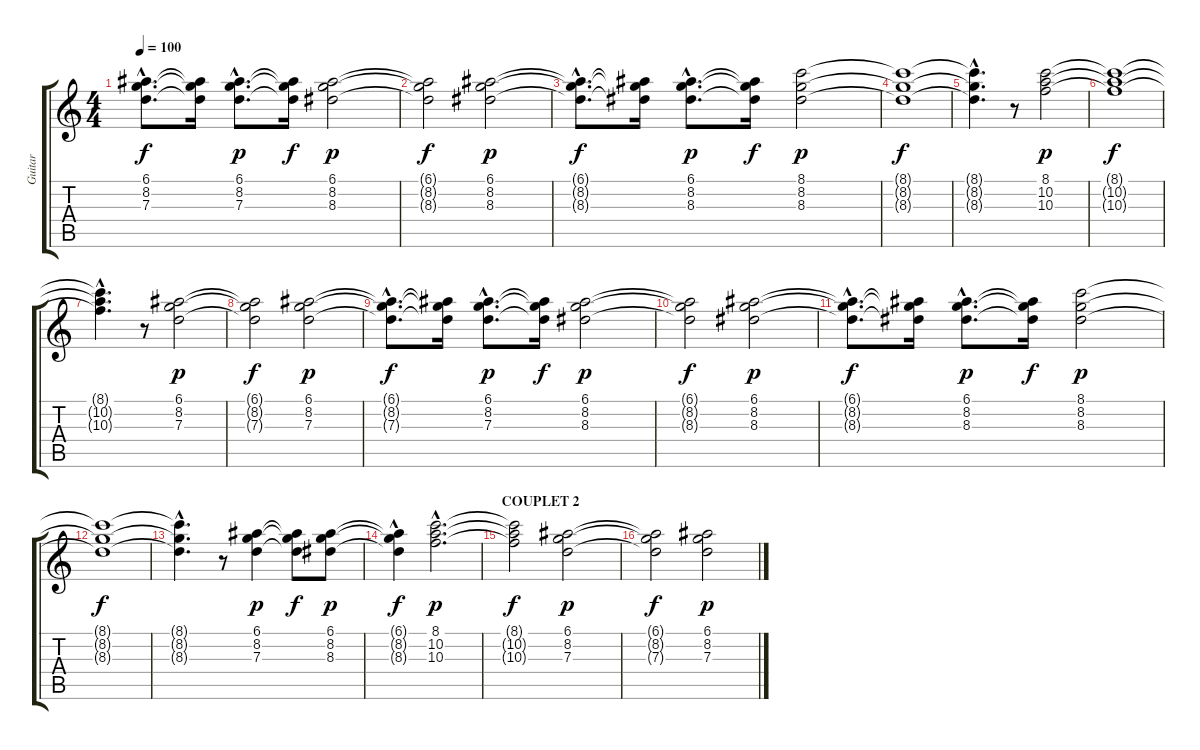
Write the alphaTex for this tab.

\track ("Guitar" "Guitar") {instrument acousticguitarsteel}
\staff {score tabs}
\tuning (E4 B3 G3 D3 A2 E2) {hide}
\ts (4 4)
\tempo 100
\clef g2
\ks c
(6.1{hac t} 8.2{hac t} 7.3{hac t}).8{d dy f} (6.1{t} 8.2{t} 7.3{t}).16 (6.1{hac} 8.2{hac} 7.3{hac}).8{d dy p} (6.1{t} 8.2{t} 7.3{t}).16{dy f} (6.1 8.2 8.3).2{dy p} |
(6.1{t} 8.2{t} 8.3{t}).2{dy f} (6.1 8.2 8.3).2{dy p} |
(6.1{hac t} 8.2{hac t} 8.3{hac t}).8{d dy f} (6.1{t} 8.2{t} 8.3{t}).16 (6.1{hac} 8.2{hac} 8.3{hac}).8{d dy p} (6.1{t} 8.2{t} 8.3{t}).16{dy f} (8.1 8.2 8.3).2{dy p} |
(8.1{t} 8.2{t} 8.3{t}).1{dy f} |
(8.1{t} 8.2{hac t} 8.3{hac t}).4{d} r.8 (8.1 10.2 10.3).2{dy p} |
(8.1{t} 10.2{t} 10.3{t}).1{dy f} |
(8.1{t} 10.2{hac t} 10.3{hac t}).4{d} r.8 (6.1 8.2 7.3).2{dy p} |
(6.1{t} 8.2{t} 7.3{t}).2{dy f} (6.1 8.2 7.3).2{dy p} |
(6.1{hac t} 8.2{hac t} 7.3{hac t}).8{d dy f} (6.1{t} 8.2{t} 7.3{t}).16 (6.1{hac} 8.2{hac} 7.3{hac}).8{d dy p} (6.1{t} 8.2{t} 7.3{t}).16{dy f} (6.1 8.2 8.3).2{dy p} |
(6.1{t} 8.2{t} 8.3{t}).2{dy f} (6.1 8.2 8.3).2{dy p} |
(6.1{hac t} 8.2{hac t} 8.3{hac t}).8{d dy f} (6.1{t} 8.2{t} 8.3{t}).16 (6.1{hac} 8.2{hac} 8.3{hac}).8{d dy p} (6.1{t} 8.2{t} 8.3{t}).16{dy f} (8.1 8.2 8.3).2{dy p} |
(8.1{t} 8.2{t} 8.3{t}).1{dy f} |
(8.1{t} 8.2{hac t} 8.3{hac t}).4{d} r.8 (6.1 8.2 7.3).4{dy p} (6.1{t} 8.2{t} 7.3{t}).8{dy f} (6.1 8.2 8.3).8{dy p} |
(6.1{t} 8.2{hac t} 8.3{hac t}).4{dy f} (8.1{hac} 10.2{hac} 10.3{hac}).2{d dy p} |
\section ("" "COUPLET 2")
(8.1{t} 10.2{t} 10.3{t}).2{dy f} (6.1 8.2 7.3).2{dy p} |
(6.1{t} 8.2{t} 7.3{t}).2{dy f} (6.1 8.2 7.3).2{dy p}
